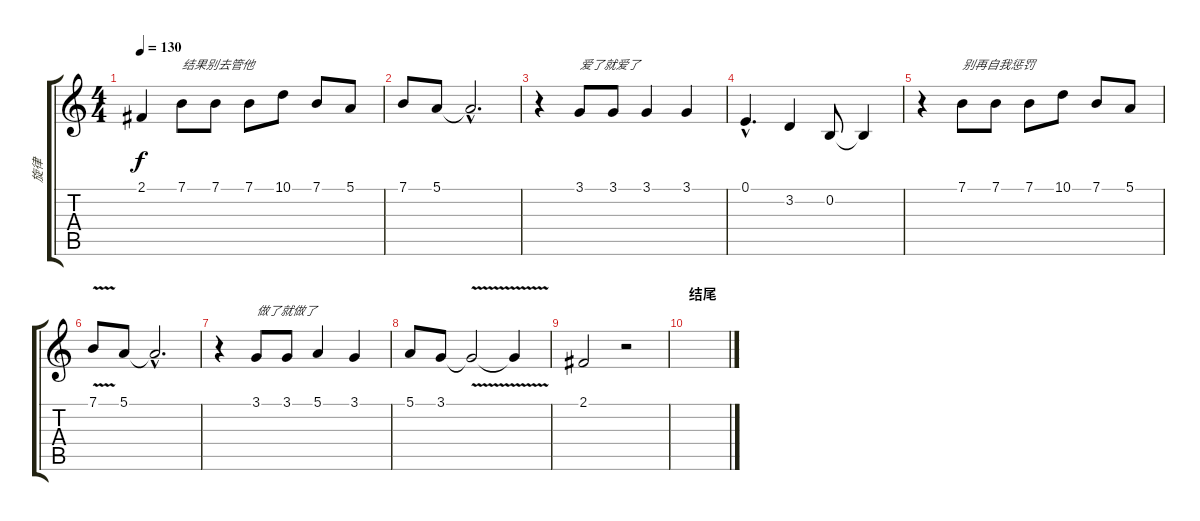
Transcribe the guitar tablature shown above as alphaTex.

\track ("旋律" "旋律") {instrument electricgrandpiano}
\staff {score tabs}
\tuning (E4 B3 G3 D3 A2 E2) {hide}
\ts (4 4)
\tempo 130
\clef g2
\ks c
2.1.4{dy f} 7.1.8{txt "结果别去管他"} 7.1.8 7.1.8 10.1.8 7.1.8 5.1.8 |
7.1.8 5.1.8 5.1{hac t}.2{d} |
r.4 3.1.8{txt "爱了就爱了"} 3.1.8 3.1.4 3.1.4 |
0.1{hac}.4{d} 3.2.4 0.2.8 0.2{t}.4 |
r.4 7.1.8{txt "别再自我惩罚"} 7.1.8 7.1.8 10.1.8 7.1.8 5.1.8 |
7.1{v}.8 5.1.8 5.1{hac t}.2{d} |
r.4 3.1.8{txt "做了就做了"} 3.1.8 5.1.4 3.1.4 |
5.1.8 3.1.8 3.1{v t}.2 3.1{t}.4 |
2.1.2 r.2 |
\section ("" "结尾")
